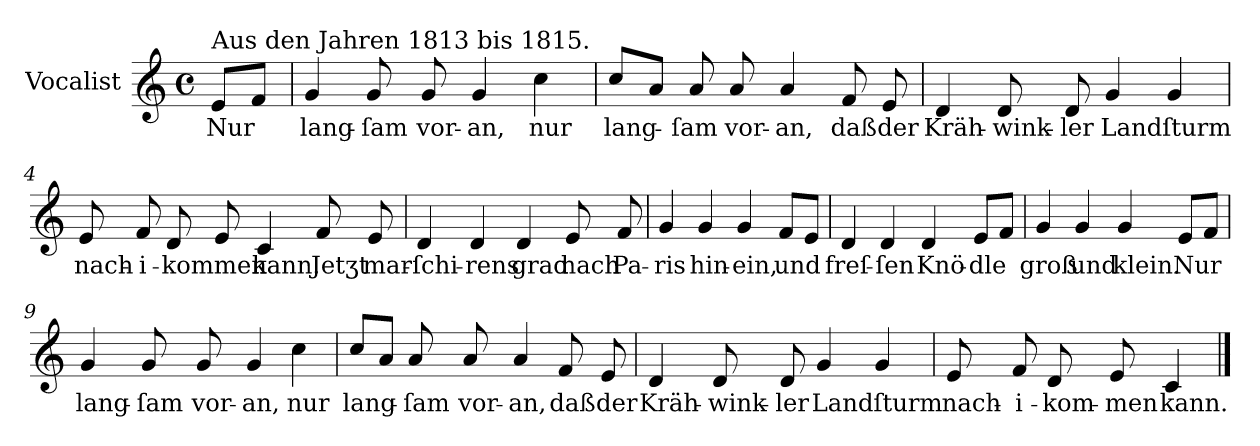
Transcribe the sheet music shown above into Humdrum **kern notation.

**kern	**text
*part1	*part1
*staff1	*staff1
*I"Vocalist	*
*k[]	*
*C:	*
*M4/4	*
*met(c)	*
=	=
!LO:TX:a:t=Aus den Jahren 1813 bis 1815.	!
8eL	Nur
8fJ	.
=1	=1
4g	lang-
8g	-ſam
8g	vor-
4g	-an,
4cc	nur
=2	=2
8cc/L	lang-
8aJ	.
8a	-ſam
8a	vor-
4a	-an,
8f	daß
8e	der
=3	=3
4d	Kräh-
8d	-wink-
8d	-ler
4g	Landſturm
4g	.
=4	=4
8e	nach-
8f	-i-
8d	-kommen
8e	.
4c	kann.
8f	Jetʒt
8e	mar-
=5	=5
4d	-ſchi-
4d	-rens
4d	grad
8e	nach
8f	Pa-
=6	=6
4g	-ris
4g	hin-
4g	-ein,
8fL	und
8eJ	.
=7	=7
4d	freſ-
4d	-ſen
4d	Knö-
8eL	-dle
8fJ	.
=8	=8
4g	groß
4g	und
4g	klein.
8eL	Nur
8fJ	.
=9	=9
4g	lang-
8g	-ſam
8g	vor-
4g	-an,
4cc	nur
=10	=10
8cc/L	lang-
8aJ	.
8a	-ſam
8a	vor-
4a	-an,
8f	daß
8e	der
=11	=11
4d	Kräh-
8d	-wink-
8d	-ler
4g	Landſturm
4g	.
=12	=12
8e	nach-
8f	-i-
8d	-kom-
8e	-men
4c	kann.
==	==
*-	*-
